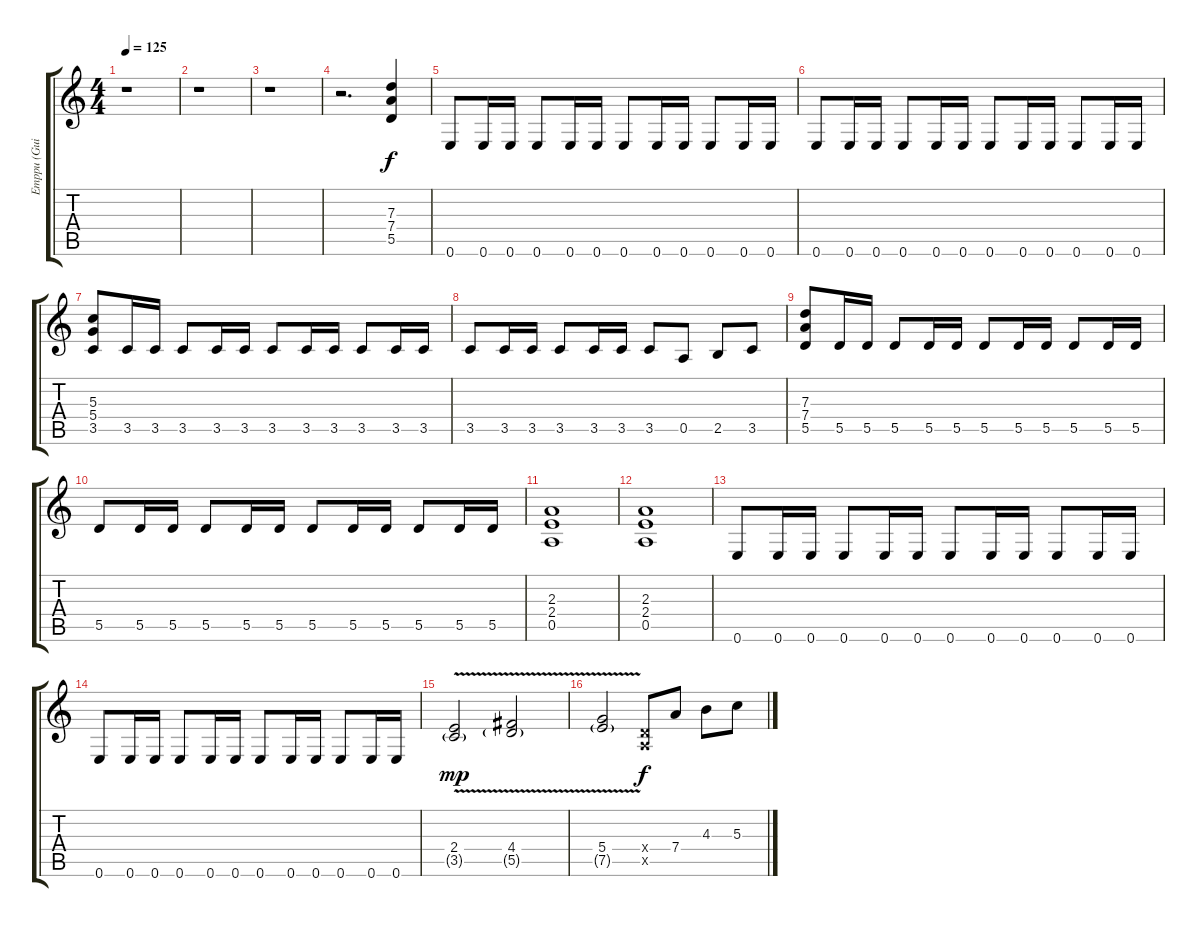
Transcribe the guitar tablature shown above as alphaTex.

\track ("Emppu (Guitar 1)" "Emppu (Gui") {instrument distortionguitar}
\staff {score tabs}
\tuning (E4 B3 G3 D3 A2 E2) {hide}
\ts (4 4)
\tempo 125
\clef g2
\ks c
r.1{dy f} |
r.1 |
r.1 |
r.2{d} (7.3 7.4 5.5).4 |
0.6.8 0.6.16 0.6.16 0.6.8 0.6.16 0.6.16 0.6.8 0.6.16 0.6.16 0.6.8 0.6.16 0.6.16 |
0.6.8 0.6.16 0.6.16 0.6.8 0.6.16 0.6.16 0.6.8 0.6.16 0.6.16 0.6.8 0.6.16 0.6.16 |
(5.3 5.4 3.5).8 3.5.16 3.5.16 3.5.8 3.5.16 3.5.16 3.5.8 3.5.16 3.5.16 3.5.8 3.5.16 3.5.16 |
3.5.8 3.5.16 3.5.16 3.5.8 3.5.16 3.5.16 3.5.8 0.5.8 2.5.8 3.5.8 |
(7.3 7.4 5.5).8 5.5.16 5.5.16 5.5.8 5.5.16 5.5.16 5.5.8 5.5.16 5.5.16 5.5.8 5.5.16 5.5.16 |
5.5.8 5.5.16 5.5.16 5.5.8 5.5.16 5.5.16 5.5.8 5.5.16 5.5.16 5.5.8 5.5.16 5.5.16 |
(2.3 2.4 0.5).1 |
(2.3 2.4 0.5).1 |
0.6.8 0.6.16 0.6.16 0.6.8 0.6.16 0.6.16 0.6.8 0.6.16 0.6.16 0.6.8 0.6.16 0.6.16 |
0.6.8 0.6.16 0.6.16 0.6.8 0.6.16 0.6.16 0.6.8 0.6.16 0.6.16 0.6.8 0.6.16 0.6.16 |
(2.4{v} 3.5{g}).2{dy mp volume 16} (4.4{v} 5.5{g}).2 |
(5.4{v} 7.5{g}).2 (0.4{x} 0.5{x}).8{dy f} 7.4.8 4.3.8 5.3.8
